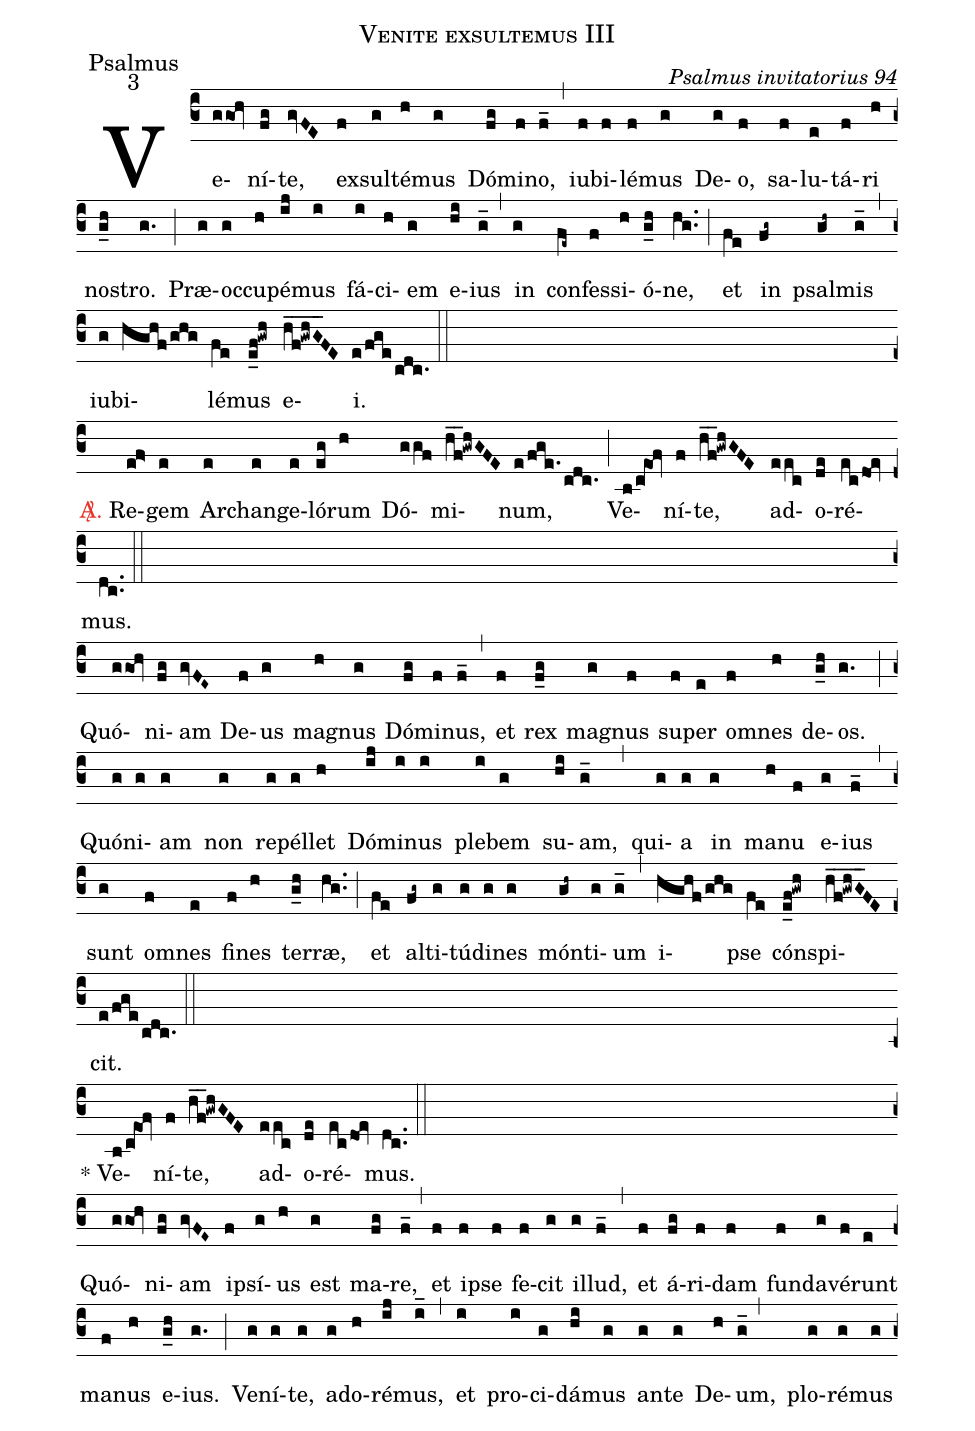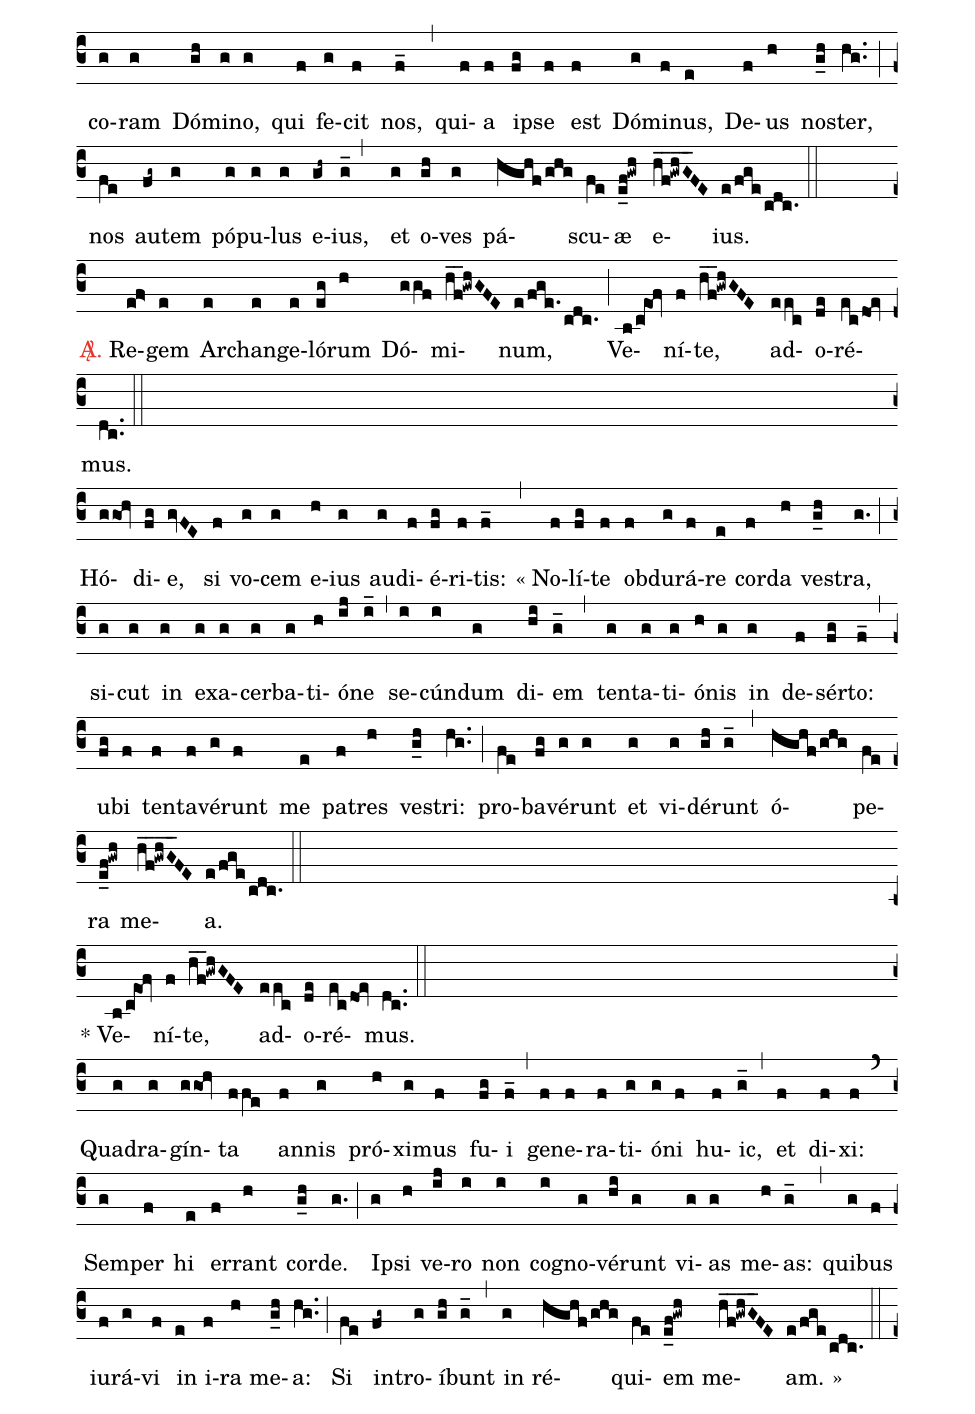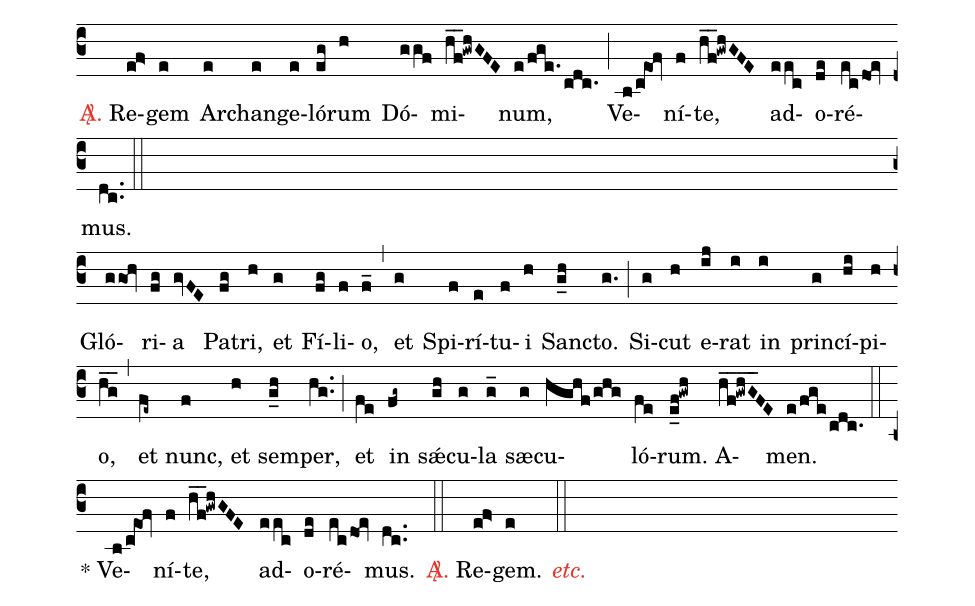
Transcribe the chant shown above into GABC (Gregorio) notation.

name:Venite exsultemus III;
office-part:Psalmus;
mode:3;
commentary:Psalmus  invitatorius 94;
%%
(c3)Ve(g/goh)ní(fg)te,(gvFE) ex(f)sul(g)té(h)mus(g) Dó(fg)mi(f)no,(f_) (,) iu(f)bi(f)lé(f)mus(g) De(g)o,(f) sa(f)lu(e)tá(f)ri(h) no(g_h)stro.(g.) (;) Præ(g)oc(g)cu(h)pé(ij)mus(i) fá(i)ci(h)em(g) e(hi)ius(g_) (,) in(g) con(fe~)fes(f)si(h)ó(g_h)ne,(hg..) (;) et(fe) in(fg~) psal(gh~)mis(g_) (,) iu(g)bi(hghf/ghg)lé(fe)mus(e_f!gwh) e(hf__!gwhG__FE)i.(e/fge/cdc.) (::Z)

<c><sp>A/</sp>.</c> Re(ef>)gem(e) Arch(e)an(e)ge(e)ló(eg)rum(h) Dó(ggf)mi(hf__@gwhGFE)num,(e/fge./cdc.) (;) Ve(b/c@eof)ní(f)te,(hf__@gwhGFE) ad(eec)o(de)ré(ec/do@ev)mus.(dc..) (::Z)

Quó(g/goh)ni(fg)am(gvFE~) De(f)us(g) ma(h)gnus(g) Dó(fg)mi(f)nus,(f_) (,) et(f) rex(f_g) ma(g)gnus(f) su(f)per(e) om(f)nes(h) de(g_h)os.(g.) (;) Quó(g)ni(g)am(g) non(g) re(g)pél(g)let(h) Dó(ij)mi(i)nus(i) ple(i)bem(g) su(hi)am,(g_) (,) qui(g)a(g) in(g) ma(h)nu(f) e(g)ius(f_) (,) sunt(g) om(f)nes(e) fi(f)nes(h) ter(g_h)ræ,(hg..) (;) et(fe) al(fg~)ti(g)tú(g)di(g)nes(g) món(gh~)ti(g)um(g_) (,) i(hghf/ghg)pse(fe) cón(e_f!gwh)spi(hf__!gwh_G_FE)cit.(e/fge/cdc.) (::Z)

<sp>*</sp> Ve(b/c@eof)ní(f)te,(hf__@gwhGFE) ad(eec)o(de)ré(ec/do@ev)mus.(dc..) (::Z)

Quó(g/goh)ni(fg)am(gvFE~) i(f)psí(g)us(h) est(g) ma(fg)re,(f_) (,) et(f) i(f)pse(f) fe(f)cit(g) il(g)lud,(f_) (,) et(f) á(fg)ri(f)dam(f) fun(f)da(g)vé(f)runt(e) ma(f)nus(h) e(g_h)ius.(g.) (;) Ve(g)ní(g)te,(g) a(g)do(h)ré(ij)mus,(i_) (,) et(i) pro(i)ci(g)dá(hi)mus(g) an(g)te(g) De(h)um,(g_,) plo(g)ré(g)mus(g) co(g)ram(g) Dó(gh)mi(g)no,(g) qui(f) fe(g)cit(f) nos,(f_) (,) qui(f)a(f) i(fg)pse(f) est(f) Dó(g)mi(f)nus,(e) De(f)us(h) no(g_h)ster,(hg..) (;) nos(fe) au(fg~)tem(g) pó(g)pu(g)lus(g) e(gh~)ius,(g_,) et(g) o(gh)ves(g) pá(hghf/ghg)scu(fe)æ(e_f!gwh) e(hf__!gwh_G_FE)ius.(e/fge/cdc.) (::Z)

<c><sp>A/</sp>.</c> Re(ef>)gem(e) Arch(e)an(e)ge(e)ló(eg)rum(h) Dó(ggf)mi(hf__@gwhGFE)num,(e/fge./cdc.) (;) Ve(b/c@eof)ní(f)te,(hf__@gwhGFE) ad(eec)o(de)ré(ec/do@ev)mus.(dc..) (::Z)

Hó(g/goh)di(fg)e,(gvFE) si(f) vo(g)cem(g) e(h)ius(g) au(g)di(f)é(fg)ri(f)tis:(f_) (,)« No(f)lí(fg)te(f) ob(f)du(g)rá(f)re(e) cor(f)da(h) ve(g_h)stra,(g.) (;) si(g)cut(g) in(g) e(g)xa(g)cer(g)ba(g)ti(h)ó(ij)ne(i_) (,) se(i)cún(i)dum(g) di(hi)em(g_) (,) ten(g)ta(g)ti(g)ó(h)nis(g) in(g) de(f)sér(fg)to:(f_) (,) u(fg)bi(f) ten(f)ta(f)vé(g)runt(f) me(e) pa(f)tres(h) ve(g_h)stri:(hg..) (;) pro(fe)ba(fg)vé(g)runt(g) et(g) vi(g)dé(gh)runt(g_) (,) ó(hghf/ghg)pe(fe)ra(e_f!gwh) me(hf__!gwh_G_FE)a.(e/fge/cdc.) (::Z)

<sp>*</sp> Ve(b/c@eof)ní(f)te,(hf__@gwhGFE) ad(eec)o(de)ré(ec/do@ev)mus.(dc..) (::Z)

Qua(g)dra(g)gín(g/goh)ta(ffe) an(f)nis(g) pró(h)xi(g)mus(f) fu(fg)i(f_) (,) ge(f)ne(f)ra(f)ti(g)ó(g)ni(f) hu(f)ic,(g_) (,) et(f) di(f)xi:(f) (`) Sem(g)per(f) hi(e) er(f)rant(h) cor(g_h)de.(g.) (;) I(g)psi(h) ve(ij)ro(i) non(i) co(i)gno(g)vé(hi)runt(g) vi(g)as(g) me(h)as:(g_) (,) qui(g)bus(f) iu(f)rá(g)vi(f) in(e) i(f)ra(h) me(g_h)a:(hg..) (;) Si(fe) in(fg~)tro(g)í(gh)bunt(g_) (,) in(g) ré(hghf/ghg)qui(fe)em(e_f!gwh) me(hf__!gwh_G_FE)am. »(e/fge/cdc.) (::Z)

<c><sp>A/</sp>.</c> Re(ef>)gem(e) Arch(e)an(e)ge(e)ló(eg)rum(h) Dó(ggf)mi(hf__@gwhGFE)num,(e/fge./cdc.) (;) Ve(b/c@eof)ní(f)te,(hf__@gwhGFE) ad(eec)o(de)ré(ec/do@ev)mus.(dc..) (::Z)

Gló(g/goh)ri(fg)a(gvFE) Pa(fg)tri,(h) et(g) Fí(fg)li(f)o,(f_) (,) et(g) Spi(f)rí(e)tu(f)i(h) San(g_h)cto.(g.) (;) Si(g)cut(h) e(ij)rat(i) in(i) prin(g)cí(hi)pi(h)o,(h_g_) (,) et(fe~) nunc,(f) et(h) sem(g_h)per,(hg..) (;) et(fe) in(fg~) sǽ(gh)cu(g)la(g_) sæ(g)cu(hghf/ghg)ló(fe)rum.(e_f!gwh) A(hf__!gwh_G_FE)men.(e/fge/cdc.) (::Z)

<sp>*</sp> Ve(b/c@eof)ní(f)te,(hf__@gwhGFE) ad(eec)o(de)ré(ec/do@ev)mus.(dc..) (::) <c><sp>A/</sp>.</c> Re(ef>)gem.(e) <i><c>etc.</c></i>(::)
